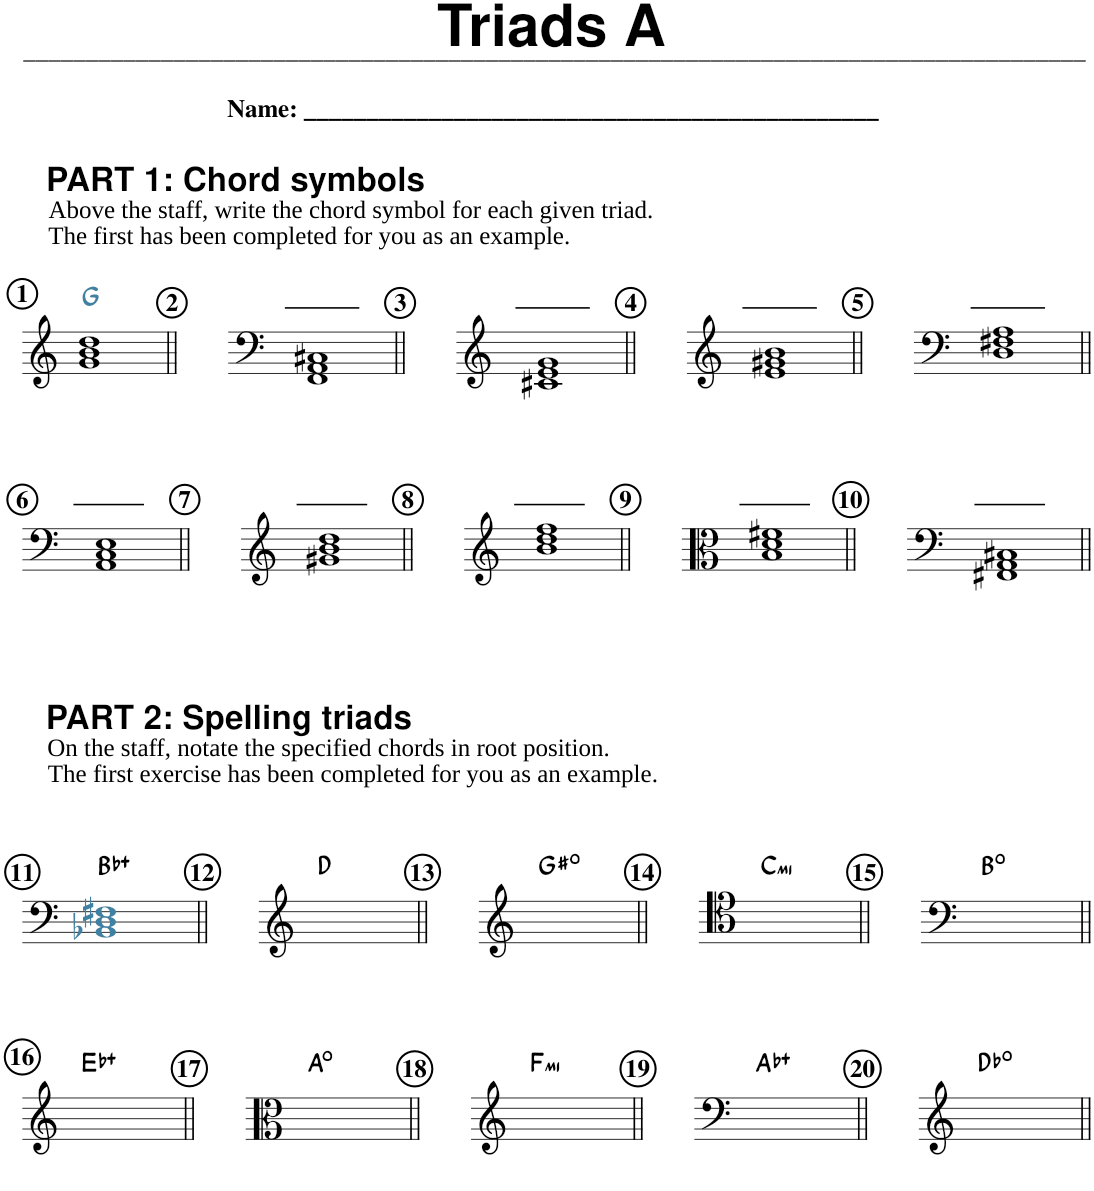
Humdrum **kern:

**kern	**harte
*part1	*part1
*staff1	*
*I"Piano	*
*I'Pno.	*
*clefG2	*
*k[]	*
=1	=1
1g 1b 1dd	G:maj
=2||	=2||
1FF 1AA 1C#X	.
=3||	=3||
1c#X 1e 1g	.
=4||	=4||
1e 1g#X 1b	.
=5||	=5||
1D 1F#X 1A	.
!!LO:LB:g=z
=6||	=6||
1AA 1C 1E	.
=7||	=7||
1g#X 1b 1dd	.
=8||	=8||
1b 1dd 1ff	.
=9||	=9||
1B 1d 1f#X	.
=10||	=10||
1FF#X 1AA 1C#X	.
!!LO:LB:g=z
=11||	=11||
1BB-Xi 1Di 1F#Xi	Bb:aug
=12||	=12||
1ryy	D:maj
=13||	=13||
1ryy	G#:dim
=14||	=14||
!	!LO:H:kt=mi
1ryy	C:min
=15||	=15||
1ryy	B:dim
!!LO:LB:g=z
=16||	=16||
*clefG2	*
1ryy	Eb:aug
=17||	=17||
1ryy	A:dim
=18||	=18||
!	!LO:H:kt=mi
1ryy	F:min
=19||	=19||
1ryy	Ab:aug
=20||	=20||
1ryy	Db:dim
=||	=||
*-	*-
